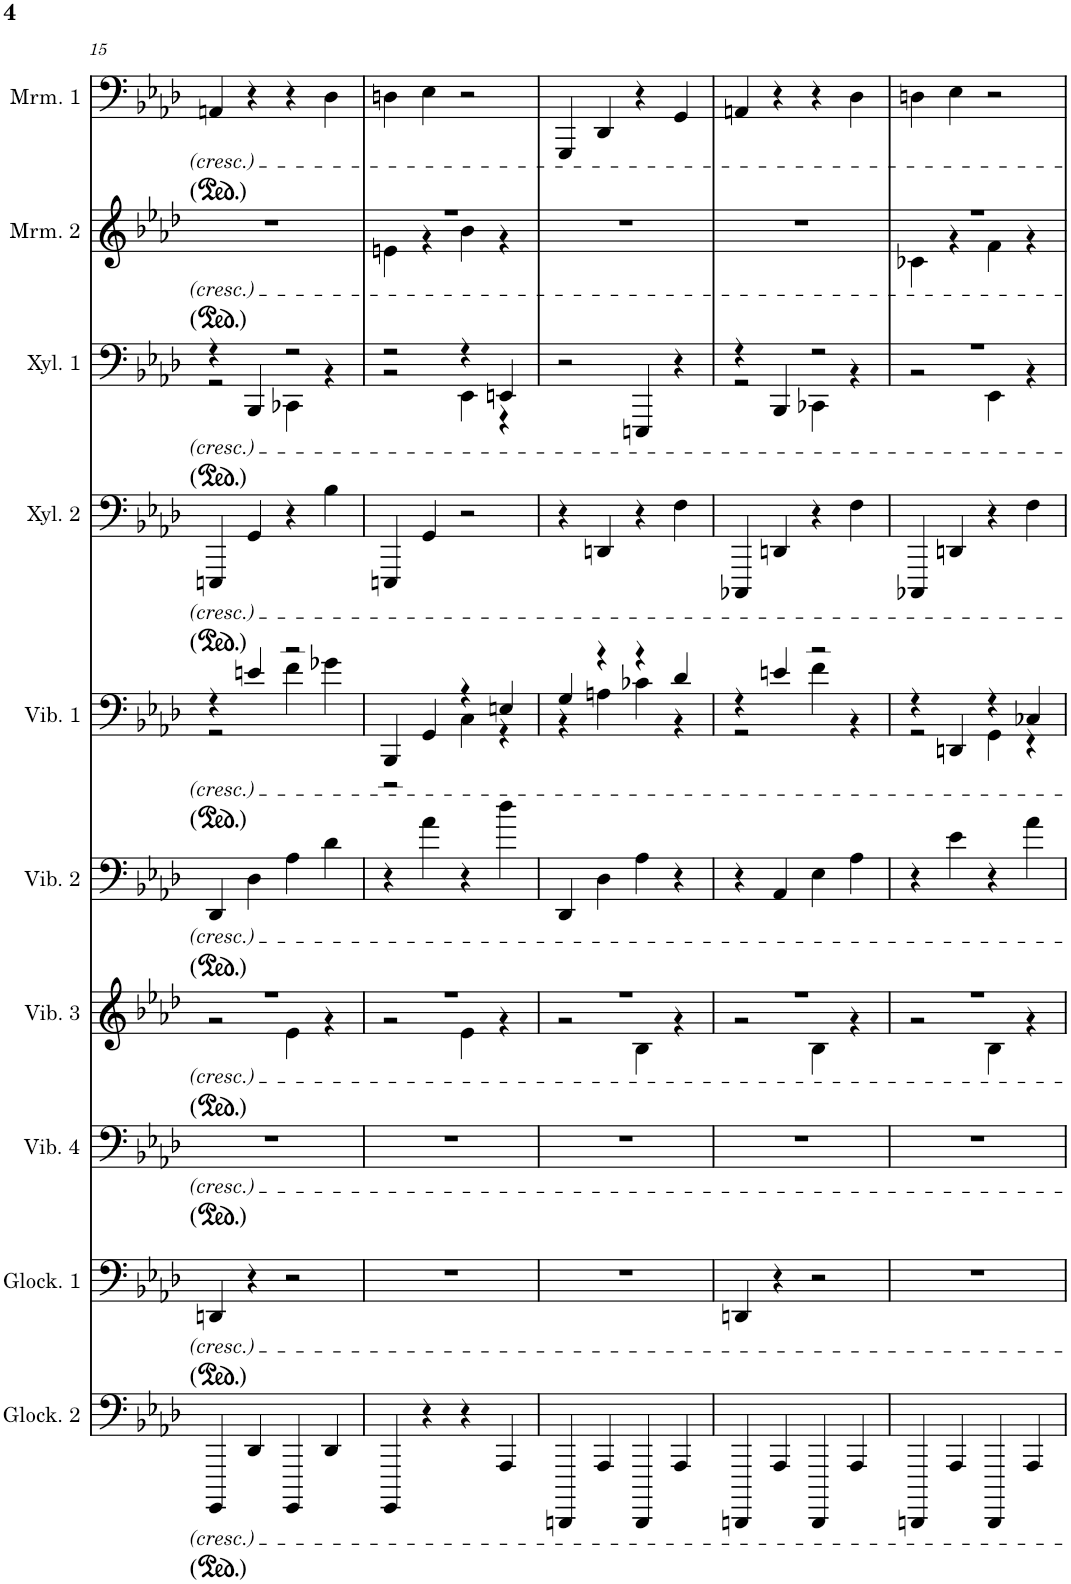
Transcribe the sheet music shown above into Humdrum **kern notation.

**kern	**kern	**kern	**kern	**kern	**kern	**kern	**kern	**kern	**kern
*part10	*part9	*part8	*part7	*part6	*part5	*part4	*part3	*part2	*part1
*staff10	*staff9	*staff8	*staff7	*staff6	*staff5	*staff4	*staff3	*staff2	*staff1
*I"Glockenspiel 2	*I"Glockenspiel 1	*I"Vibraphone 4	*I"Vibraphone 3	*I"Vibraphone 2	*I"Vibraphone 1	*I"Xylophone 2	*I"Xylophone 1	*I"Marimba 2	*I"Marimba 1
*I'Glock. 2	*I'Glock. 1	*I'Vib. 4	*I'Vib. 3	*I'Vib. 2	*I'Vib. 1	*I'Xyl. 2	*I'Xyl. 1	*I'Mrm. 2	*I'Mrm. 1
!!LO:PB:g=z
*clefF4	*clefF4	*clefF4	*clefG2	*clefF4	*clefF4	*clefF4	*clefF4	*clefG2	*clefF4
*Trd-14c-24	*Trd-14c-24	*	*	*	*	*Trd-7c-12	*Trd-7c-12	*	*
*k[b-e-a-d-]	*k[b-e-a-d-]	*k[b-e-a-d-]	*k[b-e-a-d-]	*k[b-e-a-d-]	*k[b-e-a-d-]	*k[b-e-a-d-]	*k[b-e-a-d-]	*k[b-e-a-d-]	*k[b-e-a-d-]
*M4/4	*M4/4	*M4/4	*M4/4	*M4/4	*M4/4	*M4/4	*M4/4	*M4/4	*M4/4
=15	=15	=15	=15	=15	=15	=15	=15	=15	=15
*	*	*	*^	*	*^	*	*^	*	*
4GGGG/	4DDn/	1r	1r	2r	4DD-/	4r	2r	4EEEn/	4r	2r	1r	4AAn/
4DD-/	4r	.	.	.	4D-\	4en/	.	4GG/	4BBB-/	.	.	4r
4GGGG/	2r	.	.	4e-\	4A-\	2r	4f\	4r	2r	4CC-X\	.	4r
4DD-/	.	.	.	4r	4d-\	.	4g-X\	4B-\	.	4r	.	4D-\
=16	=16	=16	=16	=16	=16	=16	=16	=16	=16	=16	=16	=16
*	*	*	*	*	*	*	*	*	*	*	*^	*
4GGGG/	1r	1r	1r	2r	4r	4BBB-/	2r	4EEEn/	2r	2r	1r	4en\	4Dn\
4r	.	.	.	.	4a-\	4GG/	.	4GG/	.	.	.	4r	4E-\
4r	.	.	.	4e-\	4r	4r	4C\	2r	4r	4EE-\	.	4b-\	2r
4AAA-/	.	.	.	4r	4dd-\	4En/	4r	.	4EEn/	4r	.	4r	.
*	*	*	*	*	*	*	*	*	*v	*v	*	*	*
*	*	*	*	*	*	*	*	*	*	*v	*v	*
=17	=17	=17	=17	=17	=17	=17	=17	=17	=17	=17	=17
4DDDDn/	1r	1r	1r	2r	4DD-/	4G/	4r	4r	2r	1r	4GGG/
4AAA-/	.	.	.	.	4D-\	4r	4An\	4DDn/	.	.	4DD-/
4DDDD/	.	.	.	4B-\	4A-\	4r	4c-X\	4r	4EEEn/	.	4r
4AAA-/	.	.	.	4r	4r	4d-/	4r	4F\	4r	.	4GG/
=18	=18	=18	=18	=18	=18	=18	=18	=18	=18	=18	=18
*	*	*	*	*	*	*	*	*	*^	*	*
4DDDDn/	4DDn/	1r	1r	2r	4r	4r	2r	4CCC-X/	4r	2r	1r	4AAn/
4AAA-/	4r	.	.	.	4AA-/	4en/	.	4DDn/	4BBB-/	.	.	4r
4DDDD/	2r	.	.	4B-\	4E-\	2r	4f\	4r	2r	4CC-X\	.	4r
4AAA-/	.	.	.	4r	4A-\	.	4r	4F\	.	4r	.	4D-\
=19	=19	=19	=19	=19	=19	=19	=19	=19	=19	=19	=19	=19
*	*	*	*	*	*	*	*	*	*	*	*^	*
4DDDDn/	1r	1r	1r	2r	4r	4r	2r	4CCC-X/	1r	2r	1r	4c-X\	4Dn\
4AAA-/	.	.	.	.	4e-\	4DDn/	.	4DDn/	.	.	.	4r	4E-\
4DDDD/	.	.	.	4B-\	4r	4r	4GG\	4r	.	4EE-\	.	4f\	2r
4AAA-/	.	.	.	4r	4a-\	4C-X/	4r	4F\	.	4r	.	4r	.
*	*	*	*	*	*	*	*	*	*v	*v	*	*	*
*	*	*	*v	*v	*	*v	*v	*	*	*v	*v	*
=	=	=	=	=	=	=	=	=	=
*-	*-	*-	*-	*-	*-	*-	*-	*-	*-
